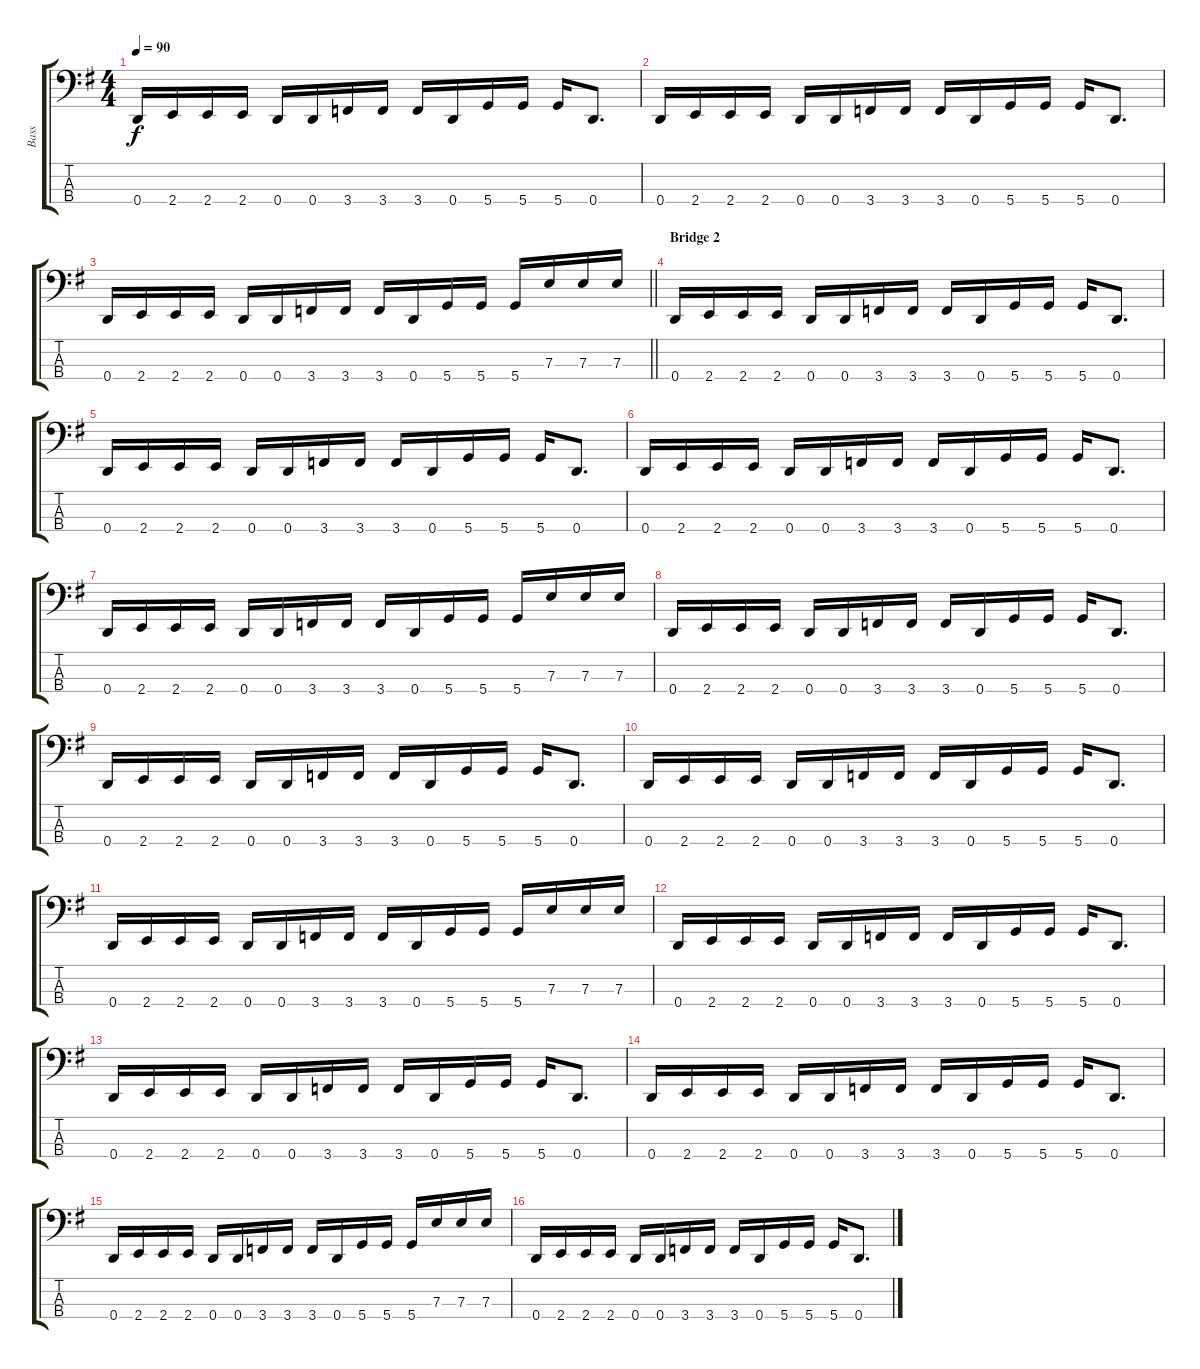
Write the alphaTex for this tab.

\track ("Bass" "Bass") {instrument electricbassfinger}
\staff {score tabs}
\tuning (G2 D2 A1 D1) {hide}
\ts (4 4)
\tempo 90
\clef f4
\ks eminor
0.4.16{dy f} 2.4.16 2.4.16 2.4.16 0.4.16 0.4.16 3.4.16 3.4.16 3.4.16 0.4.16 5.4.16 5.4.16 5.4.16 0.4.8{d} |
0.4.16 2.4.16 2.4.16 2.4.16 0.4.16 0.4.16 3.4.16 3.4.16 3.4.16 0.4.16 5.4.16 5.4.16 5.4.16 0.4.8{d} |
\barLineRight lightlight
0.4.16 2.4.16 2.4.16 2.4.16 0.4.16 0.4.16 3.4.16 3.4.16 3.4.16 0.4.16 5.4.16 5.4.16 5.4.16 7.3.16 7.3.16 7.3.16 |
\section ("" "Bridge 2")
0.4.16 2.4.16 2.4.16 2.4.16 0.4.16 0.4.16 3.4.16 3.4.16 3.4.16 0.4.16 5.4.16 5.4.16 5.4.16 0.4.8{d} |
0.4.16 2.4.16 2.4.16 2.4.16 0.4.16 0.4.16 3.4.16 3.4.16 3.4.16 0.4.16 5.4.16 5.4.16 5.4.16 0.4.8{d} |
0.4.16 2.4.16 2.4.16 2.4.16 0.4.16 0.4.16 3.4.16 3.4.16 3.4.16 0.4.16 5.4.16 5.4.16 5.4.16 0.4.8{d} |
0.4.16 2.4.16 2.4.16 2.4.16 0.4.16 0.4.16 3.4.16 3.4.16 3.4.16 0.4.16 5.4.16 5.4.16 5.4.16 7.3.16 7.3.16 7.3.16 |
0.4.16 2.4.16 2.4.16 2.4.16 0.4.16 0.4.16 3.4.16 3.4.16 3.4.16 0.4.16 5.4.16 5.4.16 5.4.16 0.4.8{d} |
0.4.16 2.4.16 2.4.16 2.4.16 0.4.16 0.4.16 3.4.16 3.4.16 3.4.16 0.4.16 5.4.16 5.4.16 5.4.16 0.4.8{d} |
0.4.16 2.4.16 2.4.16 2.4.16 0.4.16 0.4.16 3.4.16 3.4.16 3.4.16 0.4.16 5.4.16 5.4.16 5.4.16 0.4.8{d} |
0.4.16 2.4.16 2.4.16 2.4.16 0.4.16 0.4.16 3.4.16 3.4.16 3.4.16 0.4.16 5.4.16 5.4.16 5.4.16 7.3.16 7.3.16 7.3.16 |
0.4.16 2.4.16 2.4.16 2.4.16 0.4.16 0.4.16 3.4.16 3.4.16 3.4.16 0.4.16 5.4.16 5.4.16 5.4.16 0.4.8{d} |
0.4.16 2.4.16 2.4.16 2.4.16 0.4.16 0.4.16 3.4.16 3.4.16 3.4.16 0.4.16 5.4.16 5.4.16 5.4.16 0.4.8{d} |
0.4.16 2.4.16 2.4.16 2.4.16 0.4.16 0.4.16 3.4.16 3.4.16 3.4.16 0.4.16 5.4.16 5.4.16 5.4.16 0.4.8{d} |
0.4.16 2.4.16 2.4.16 2.4.16 0.4.16 0.4.16 3.4.16 3.4.16 3.4.16 0.4.16 5.4.16 5.4.16 5.4.16 7.3.16 7.3.16 7.3.16 |
0.4.16 2.4.16 2.4.16 2.4.16 0.4.16 0.4.16 3.4.16 3.4.16 3.4.16 0.4.16 5.4.16 5.4.16 5.4.16 0.4.8{d}
